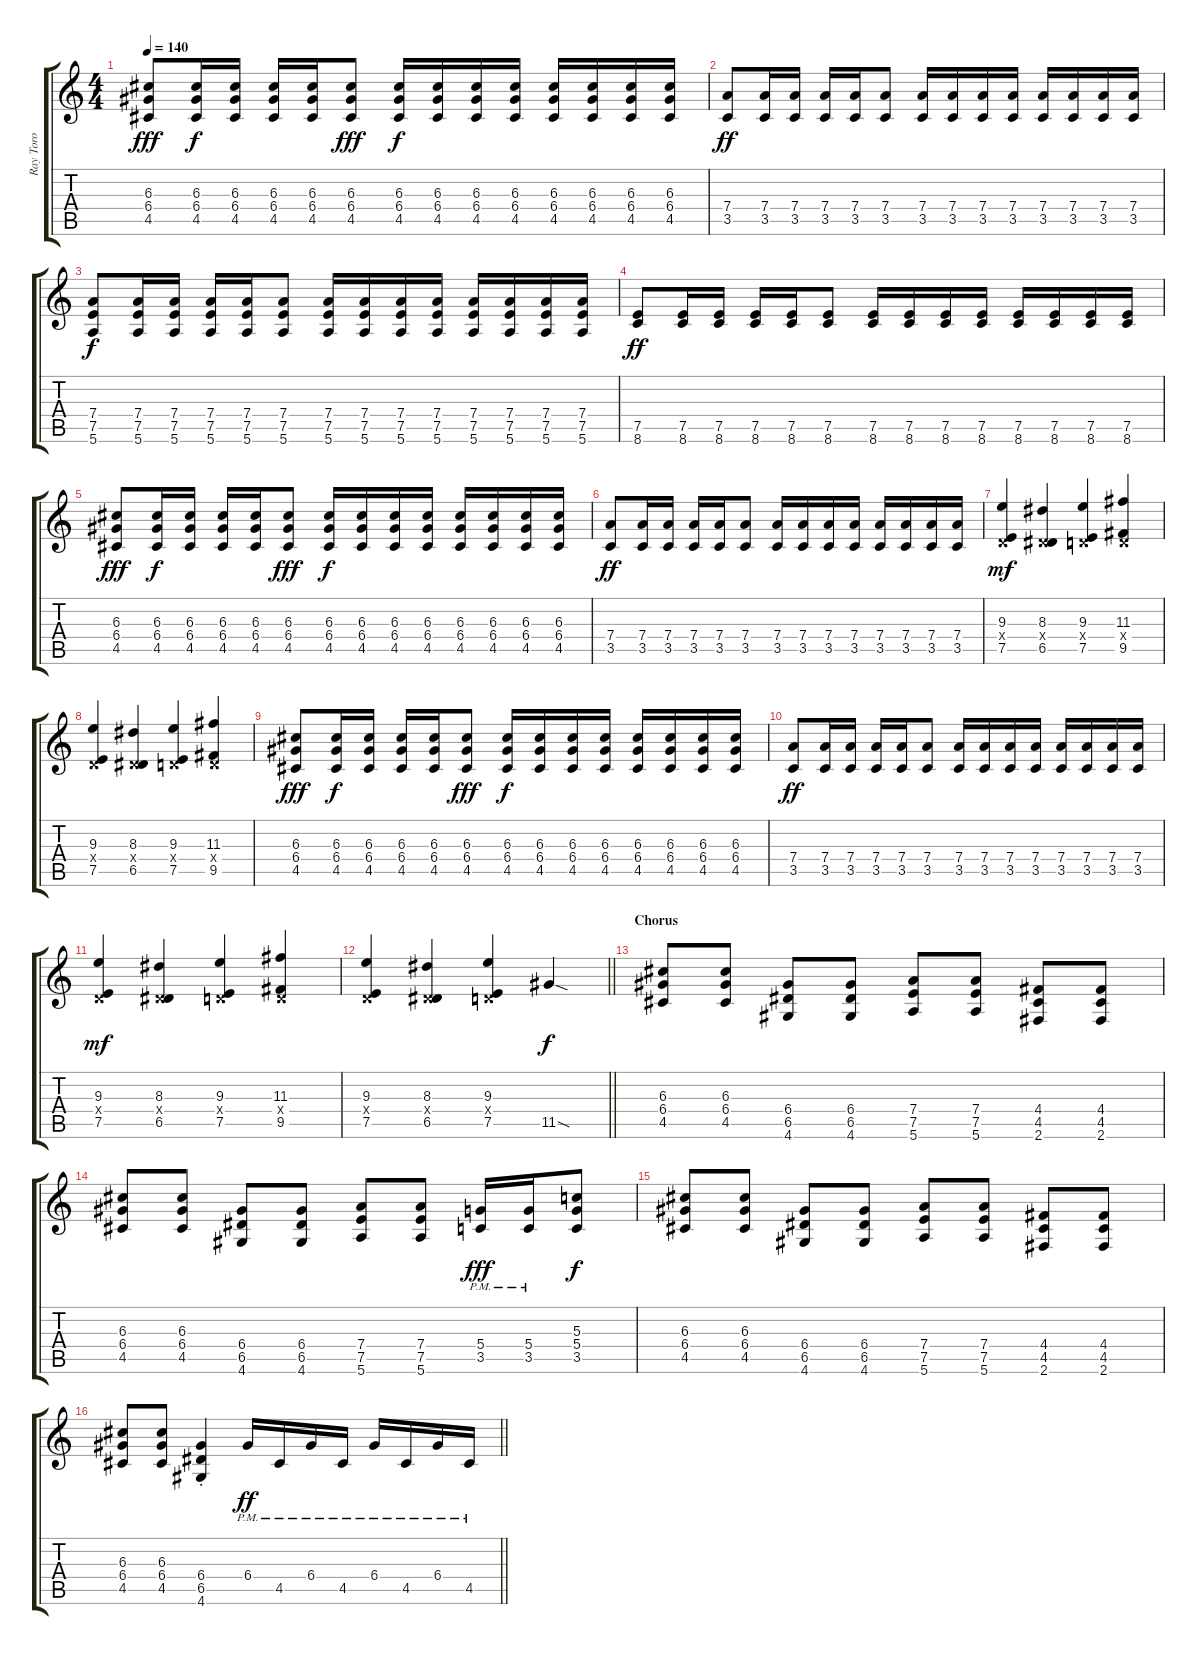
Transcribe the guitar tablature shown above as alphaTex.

\track ("Ray Toro" "Ray Toro") {instrument distortionguitar}
\staff {score tabs}
\tuning (E4 B3 G3 D3 A2 E2) {hide}
\ts (4 4)
\tempo 140
\clef g2
\ks c
(6.3 6.4 4.5).8{dy fff} (6.3 6.4 4.5).16{dy f} (6.3 6.4 4.5).16 (6.3 6.4 4.5).16 (6.3 6.4 4.5).16 (6.3 6.4 4.5).8{dy fff} (6.3 6.4 4.5).16{dy f} (6.3 6.4 4.5).16 (6.3 6.4 4.5).16 (6.3 6.4 4.5).16 (6.3 6.4 4.5).16 (6.3 6.4 4.5).16 (6.3 6.4 4.5).16 (6.3 6.4 4.5).16 |
(7.4 3.5).8{dy ff} (7.4 3.5).16 (7.4 3.5).16 (7.4 3.5).16 (7.4 3.5).16 (7.4 3.5).8 (7.4 3.5).16 (7.4 3.5).16 (7.4 3.5).16 (7.4 3.5).16 (7.4 3.5).16 (7.4 3.5).16 (7.4 3.5).16 (7.4 3.5).16 |
(7.4 7.5 5.6).8{dy f} (7.4 7.5 5.6).16 (7.4 7.5 5.6).16 (7.4 7.5 5.6).16 (7.4 7.5 5.6).16 (7.4 7.5 5.6).8 (7.4 7.5 5.6).16 (7.4 7.5 5.6).16 (7.4 7.5 5.6).16 (7.4 7.5 5.6).16 (7.4 7.5 5.6).16 (7.4 7.5 5.6).16 (7.4 7.5 5.6).16 (7.4 7.5 5.6).16 |
(7.5 8.6).8{dy ff} (7.5 8.6).16 (7.5 8.6).16 (7.5 8.6).16 (7.5 8.6).16 (7.5 8.6).8 (7.5 8.6).16 (7.5 8.6).16 (7.5 8.6).16 (7.5 8.6).16 (7.5 8.6).16 (7.5 8.6).16 (7.5 8.6).16 (7.5 8.6).16 |
(6.3 6.4 4.5).8{dy fff} (6.3 6.4 4.5).16{dy f} (6.3 6.4 4.5).16 (6.3 6.4 4.5).16 (6.3 6.4 4.5).16 (6.3 6.4 4.5).8{dy fff} (6.3 6.4 4.5).16{dy f} (6.3 6.4 4.5).16 (6.3 6.4 4.5).16 (6.3 6.4 4.5).16 (6.3 6.4 4.5).16 (6.3 6.4 4.5).16 (6.3 6.4 4.5).16 (6.3 6.4 4.5).16 |
(7.4 3.5).8{dy ff} (7.4 3.5).16 (7.4 3.5).16 (7.4 3.5).16 (7.4 3.5).16 (7.4 3.5).8 (7.4 3.5).16 (7.4 3.5).16 (7.4 3.5).16 (7.4 3.5).16 (7.4 3.5).16 (7.4 3.5).16 (7.4 3.5).16 (7.4 3.5).16 |
(9.3 0.4{x} 7.5).4{dy mf} (8.3 0.4{x} 6.5).4 (9.3 0.4{x} 7.5).4 (11.3 0.4{x} 9.5).4 |
(9.3 0.4{x} 7.5).4 (8.3 0.4{x} 6.5).4 (9.3 0.4{x} 7.5).4 (11.3 0.4{x} 9.5).4 |
(6.3 6.4 4.5).8{dy fff} (6.3 6.4 4.5).16{dy f} (6.3 6.4 4.5).16 (6.3 6.4 4.5).16 (6.3 6.4 4.5).16 (6.3 6.4 4.5).8{dy fff} (6.3 6.4 4.5).16{dy f} (6.3 6.4 4.5).16 (6.3 6.4 4.5).16 (6.3 6.4 4.5).16 (6.3 6.4 4.5).16 (6.3 6.4 4.5).16 (6.3 6.4 4.5).16 (6.3 6.4 4.5).16 |
(7.4 3.5).8{dy ff} (7.4 3.5).16 (7.4 3.5).16 (7.4 3.5).16 (7.4 3.5).16 (7.4 3.5).8 (7.4 3.5).16 (7.4 3.5).16 (7.4 3.5).16 (7.4 3.5).16 (7.4 3.5).16 (7.4 3.5).16 (7.4 3.5).16 (7.4 3.5).16 |
(9.3 0.4{x} 7.5).4{dy mf} (8.3 0.4{x} 6.5).4 (9.3 0.4{x} 7.5).4 (11.3 0.4{x} 9.5).4 |
\barLineRight lightlight
(9.3 0.4{x} 7.5).4 (8.3 0.4{x} 6.5).4 (9.3 0.4{x} 7.5).4 11.5{sod}.4{dy f} |
\section ("" "Chorus")
(6.3 6.4 4.5).8 (6.3 6.4 4.5).8 (6.4 6.5 4.6).8 (6.4 6.5 4.6).8 (7.4 7.5 5.6).8 (7.4 7.5 5.6).8 (4.4 4.5 2.6).8 (4.4 4.5 2.6).8 |
(6.3 6.4 4.5).8 (6.3 6.4 4.5).8 (6.4 6.5 4.6).8 (6.4 6.5 4.6).8 (7.4 7.5 5.6).8 (7.4 7.5 5.6).8 (5.4{pm} 3.5{pm}).16{dy fff} (5.4{pm} 3.5{pm}).16 (5.3 5.4 3.5).8{dy f} |
(6.3 6.4 4.5).8 (6.3 6.4 4.5).8 (6.4 6.5 4.6).8 (6.4 6.5 4.6).8 (7.4 7.5 5.6).8 (7.4 7.5 5.6).8 (4.4 4.5 2.6).8 (4.4 4.5 2.6).8 |
\barLineRight lightlight
(6.3 6.4 4.5).8 (6.3 6.4 4.5).8 (6.4{st} 6.5{st} 4.6{st}).4 6.4{pm}.16{dy ff balance 12} 4.5{pm}.16 6.4{pm}.16 4.5{pm}.16 6.4{pm}.16 4.5{pm}.16 6.4{pm}.16 4.5{pm}.16
